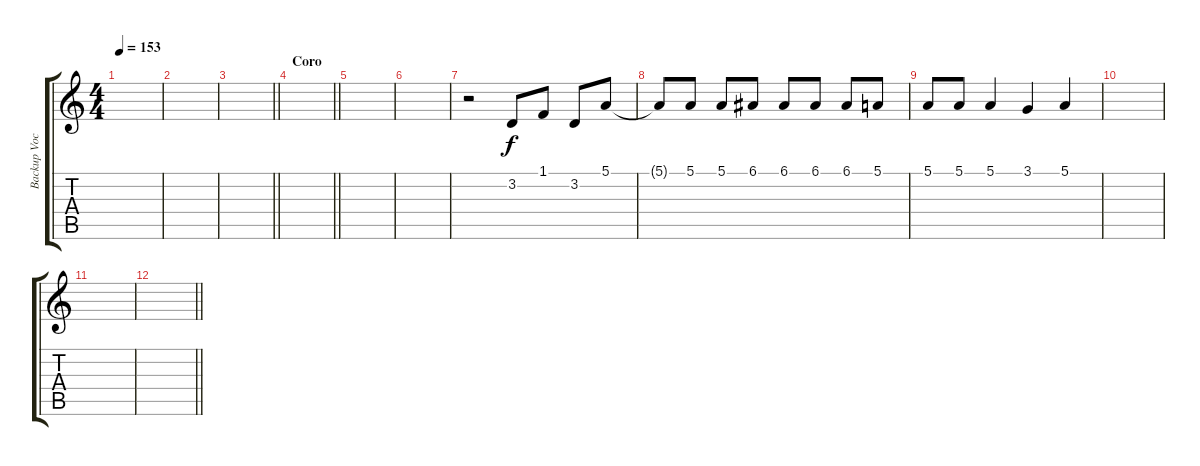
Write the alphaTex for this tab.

\track ("Backup Vocals" "Backup Voc") {instrument drawbarorgan}
\staff {score tabs}
\tuning (E4 B3 G3 D3 A2 E2) {hide}
\ts (4 4)
\tempo 153
\clef g2
\ks c
|
|
\barLineRight lightlight
|
\section ("" "Coro")
\barLineRight lightlight
|
|
|
r.2 3.2.8 1.1.8 3.2.8 5.1.8 |
5.1{t}.8 5.1.8 5.1.8 6.1.8 6.1.8 6.1.8 6.1.8 5.1.8 |
5.1.8 5.1.8 5.1.4 3.1.4 5.1.4 |
|
|
\barLineRight lightlight
